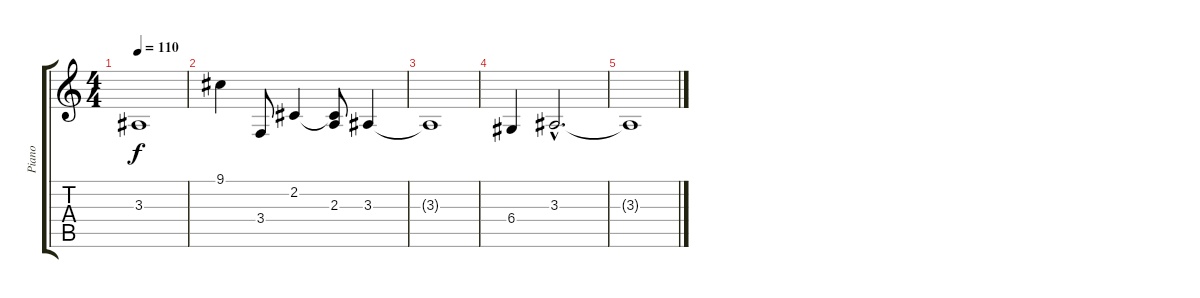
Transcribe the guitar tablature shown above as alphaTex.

\track ("Piano" "Piano") {instrument brightacousticpiano}
\staff {score tabs}
\tuning (E4 B3 G3 D3 A2 E2) {hide}
\ts (4 4)
\tempo 110
\clef g2
\ks c
3.3{t}.1{dy f} |
9.1.4 3.4.8 2.2.4 (2.2{t} 2.3).8 3.3.4 |
3.3{t}.1 |
6.4.4 3.3{hac}.2{d} |
3.3{t}.1
